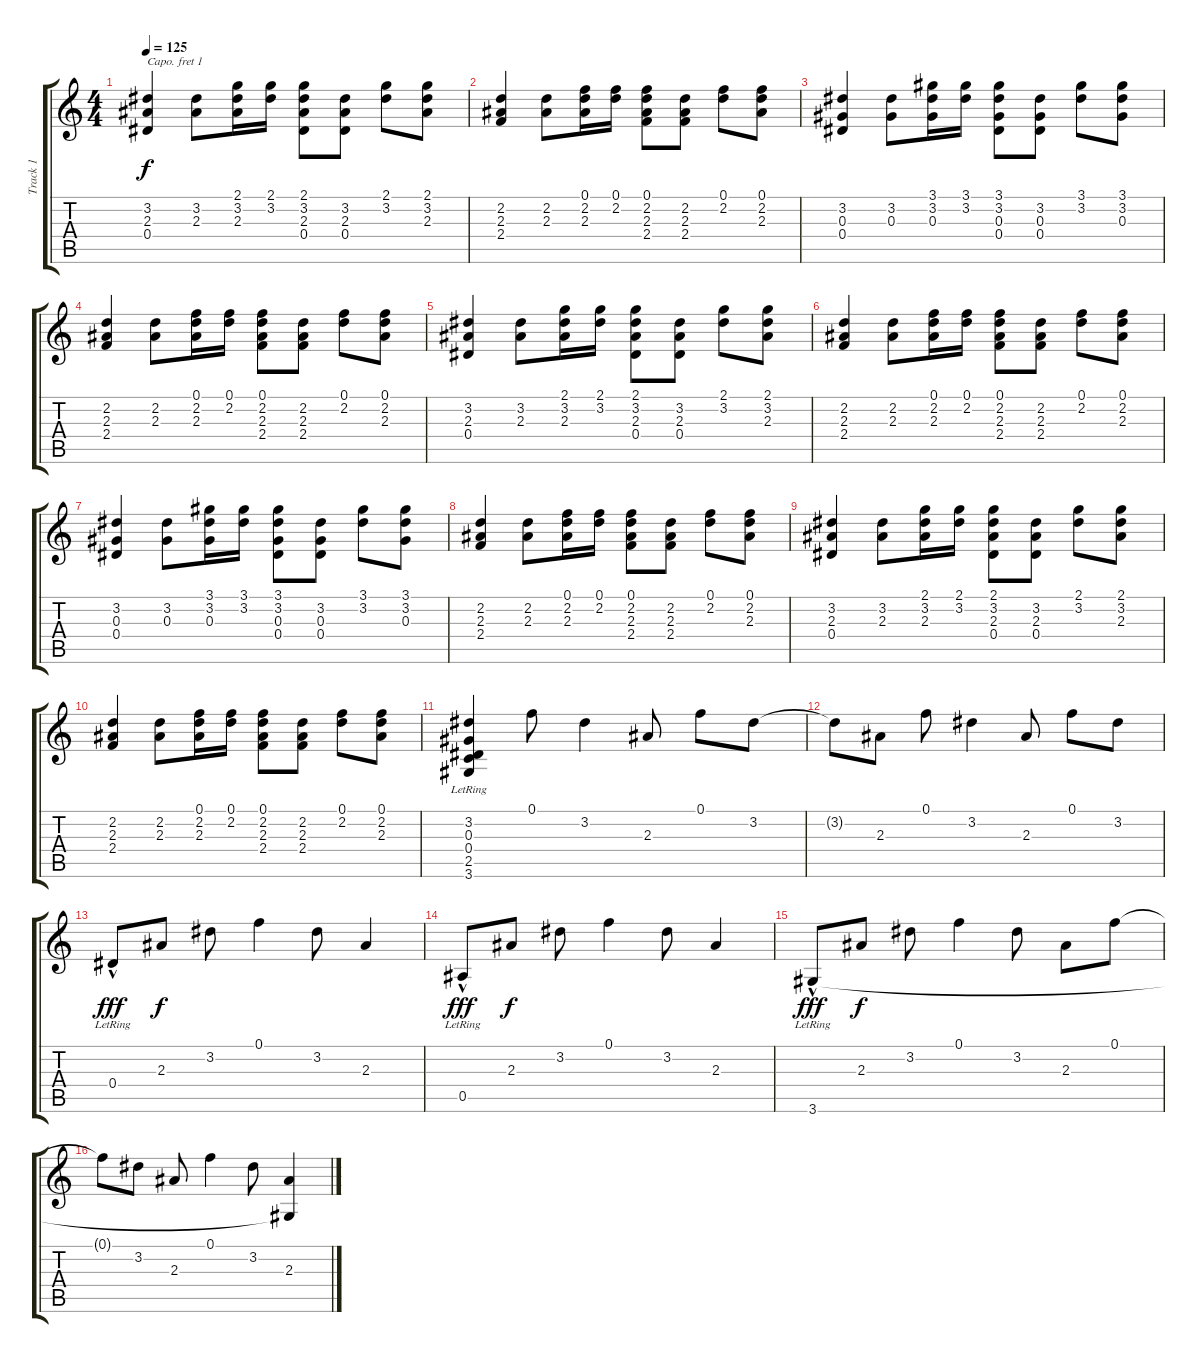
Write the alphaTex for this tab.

\track ("Track 1" "Track 1") {instrument acousticguitarsteel}
\staff {score tabs}
\capo 1
\tuning (E4 B3 G3 D3 A2 E2) {hide}
\ts (4 4)
\tempo 125
\clef g2
\ks c
(3.2 2.3 0.4).4{dy f} (3.2 2.3).8 (2.1 3.2 2.3).16 (2.1 3.2).16 (2.1 3.2 2.3 0.4).8 (3.2 2.3 0.4).8 (2.1 3.2).8 (2.1 3.2 2.3).8 |
(2.2 2.3 2.4).4 (2.2 2.3).8 (0.1 2.2 2.3).16 (0.1 2.2).16 (0.1 2.2 2.3 2.4).8 (2.2 2.3 2.4).8 (0.1 2.2).8 (0.1 2.2 2.3).8 |
(3.2 0.3 0.4).4 (3.2 0.3).8 (3.1 3.2 0.3).16 (3.1 3.2).16 (3.1 3.2 0.3 0.4).8 (3.2 0.3 0.4).8 (3.1 3.2).8 (3.1 3.2 0.3).8 |
(2.2 2.3 2.4).4 (2.2 2.3).8 (0.1 2.2 2.3).16 (0.1 2.2).16 (0.1 2.2 2.3 2.4).8 (2.2 2.3 2.4).8 (0.1 2.2).8 (0.1 2.2 2.3).8 |
(3.2 2.3 0.4).4 (3.2 2.3).8 (2.1 3.2 2.3).16 (2.1 3.2).16 (2.1 3.2 2.3 0.4).8 (3.2 2.3 0.4).8 (2.1 3.2).8 (2.1 3.2 2.3).8 |
(2.2 2.3 2.4).4 (2.2 2.3).8 (0.1 2.2 2.3).16 (0.1 2.2).16 (0.1 2.2 2.3 2.4).8 (2.2 2.3 2.4).8 (0.1 2.2).8 (0.1 2.2 2.3).8 |
(3.2 0.3 0.4).4 (3.2 0.3).8 (3.1 3.2 0.3).16 (3.1 3.2).16 (3.1 3.2 0.3 0.4).8 (3.2 0.3 0.4).8 (3.1 3.2).8 (3.1 3.2 0.3).8 |
(2.2 2.3 2.4).4 (2.2 2.3).8 (0.1 2.2 2.3).16 (0.1 2.2).16 (0.1 2.2 2.3 2.4).8 (2.2 2.3 2.4).8 (0.1 2.2).8 (0.1 2.2 2.3).8 |
(3.2 2.3 0.4).4 (3.2 2.3).8 (2.1 3.2 2.3).16 (2.1 3.2).16 (2.1 3.2 2.3 0.4).8 (3.2 2.3 0.4).8 (2.1 3.2).8 (2.1 3.2 2.3).8 |
(2.2 2.3 2.4).4 (2.2 2.3).8 (0.1 2.2 2.3).16 (0.1 2.2).16 (0.1 2.2 2.3 2.4).8 (2.2 2.3 2.4).8 (0.1 2.2).8 (0.1 2.2 2.3).8 |
(3.2{lr} 0.3{lr} 0.4{lr} 2.5{lr} 3.6{lr}).4 0.1.8 3.2.4 2.3.8 0.1.8 3.2.8 |
3.2{t}.8 2.3.8 0.1.8 3.2.4 2.3.8 0.1.8 3.2.8 |
0.4{hac lr}.8{dy fff} 2.3.8{dy f} 3.2.8 0.1.4 3.2.8 2.3.4 |
0.5{hac lr}.8{dy fff} 2.3.8{dy f} 3.2.8 0.1.4 3.2.8 2.3.4 |
3.6{hac lr}.8{dy fff} 2.3.8{dy f} 3.2.8 0.1.4 3.2.8 2.3.8 0.1.8 |
0.1{t}.8 3.2.8 2.3.8 0.1.4 3.2.8 (2.3 3.6{t}).4
